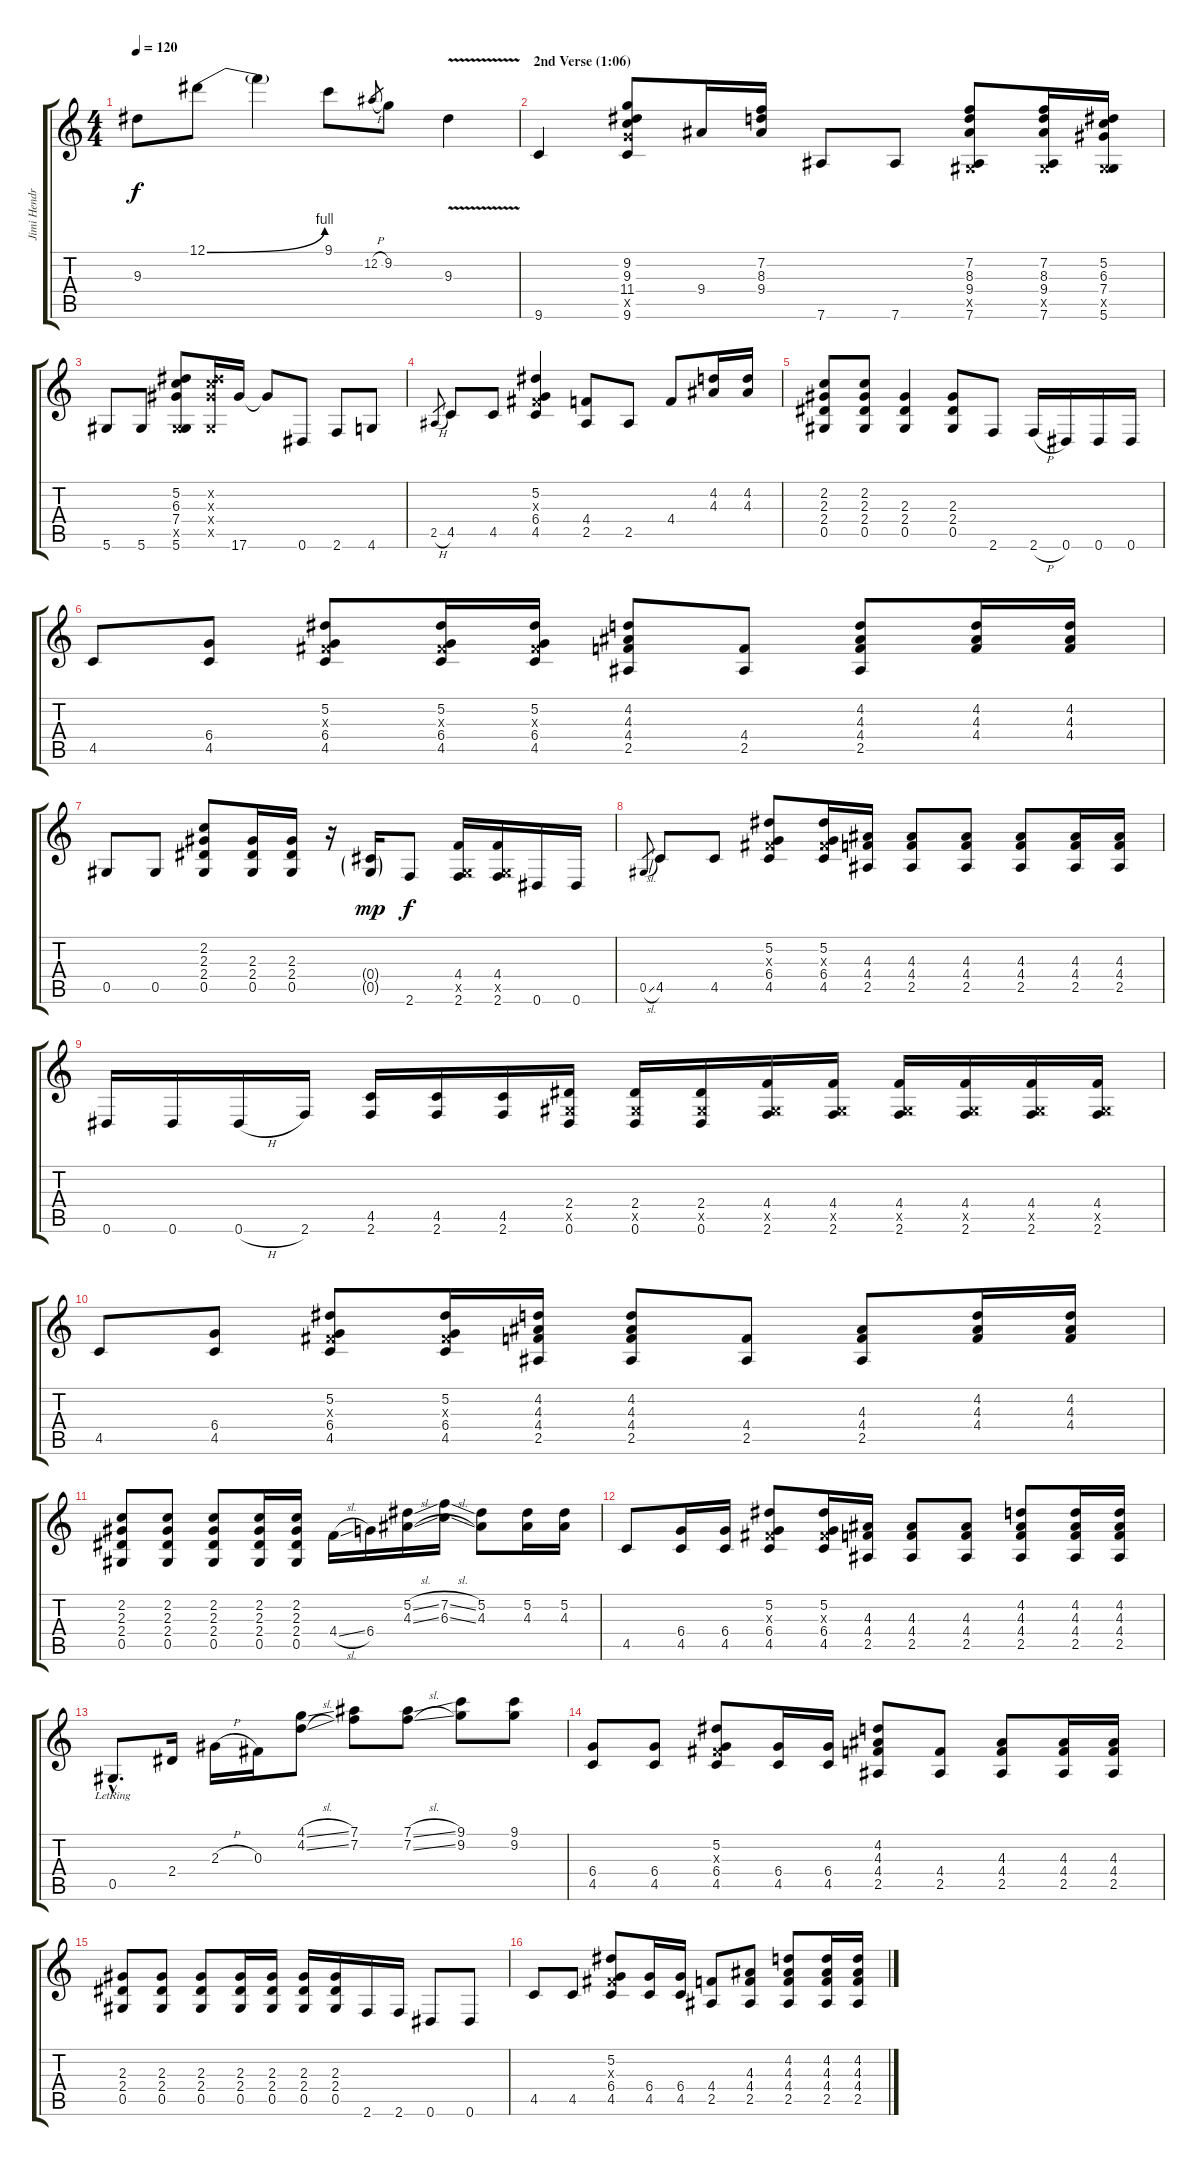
\track ("Jimi Hendrix" "Jimi Hendr") {instrument overdrivenguitar}
\staff {score tabs}
\tuning (Eb4 Bb3 Gb3 Db3 Ab2 Eb2) {hide}
\ts (4 4)
\tempo 120
\clef g2
\ks c
9.3.8{dy f} 12.1{be (bend 0 0 60 4)}.8 12.1{t}.4 9.1.8 12.2{h}.8{gr} 9.2.8 9.3{v}.4 |
\section ("" "2nd Verse (1:06)")
9.6.4 (9.2 9.3 11.4 11.5{x} 9.6).8 9.4.16 (7.2 8.3 9.4).16 7.6.8 7.6.8 (7.2 8.3 9.4 0.5{x} 7.6).8 (7.2 8.3 9.4 0.5{x} 7.6).16 (5.2 6.3 7.4 0.5{x} 5.6).16 |
5.6.8 5.6.8 (5.2 6.3 7.4 0.5{x} 5.6).8 (5.2{x} 6.3{x} 7.4{x} 0.5{x}).16 17.6.16 17.6{t}.8 0.6.8 2.6.8 4.6.8 |
2.5{h}.8{gr} 4.5.8 4.5.8 (5.2 0.3{x} 6.4 4.5).4 (4.4 2.5).8 2.5.8 4.4.8 (4.2 4.3).16 (4.2 4.3).16 |
(2.2 2.3 2.4 0.5).8 (2.2 2.3 2.4 0.5).8 (2.3 2.4 0.5).4 (2.3 2.4 0.5).8 2.6.8 2.6{h}.16 0.6.16 0.6.16 0.6.16 |
4.5.8 (6.4 4.5).8 (5.2 0.3{x} 6.4 4.5).8 (5.2 0.3{x} 6.4 4.5).16 (5.2 0.3{x} 6.4 4.5).16 (4.2 4.3 4.4 2.5).8 (4.4 2.5).8 (4.2 4.3 4.4 2.5).8 (4.2 4.3 4.4).16 (4.2 4.3 4.4).16 |
0.5.8 0.5.8 (2.2 2.3 2.4 0.5).8 (2.3 2.4 0.5).16 (2.3 2.4 0.5).16 r.16 (0.4{g} 0.5{g}).16{dy mp} 2.6.8{dy f} (4.4 0.5{x} 2.6).16 (4.4 0.5{x} 2.6).16 0.6.16 0.6.16 |
0.5{sl}.8{gr} 4.5.8 4.5.8 (5.2 0.3{x} 6.4 4.5).8 (5.2 0.3{x} 6.4 4.5).16 (4.3 4.4 2.5).16 (4.3 4.4 2.5).8 (4.3 4.4 2.5).8 (4.3 4.4 2.5).8 (4.3 4.4 2.5).16 (4.3 4.4 2.5).16 |
0.6.16 0.6.16 0.6{h}.16 2.6.16 (4.5 2.6).16 (4.5 2.6).16 (4.5 2.6).16 (2.4 0.5{x} 0.6).16 (2.4 0.5{x} 0.6).16 (2.4 0.5{x} 0.6).16 (4.4 0.5{x} 2.6).16 (4.4 0.5{x} 2.6).16 (4.4 0.5{x} 2.6).16 (4.4 0.5{x} 2.6).16 (4.4 0.5{x} 2.6).16 (4.4 0.5{x} 2.6).16 |
4.5.8 (6.4 4.5).8 (5.2 0.3{x} 6.4 4.5).8 (5.2 0.3{x} 6.4 4.5).16 (4.2 4.3 4.4 2.5).16 (4.2 4.3 4.4 2.5).8 (4.4 2.5).8 (4.3 4.4 2.5).8 (4.2 4.3 4.4).16 (4.2 4.3 4.4).16 |
(2.2 2.3 2.4 0.5).8 (2.2 2.3 2.4 0.5).8 (2.2 2.3 2.4 0.5).8 (2.2 2.3 2.4 0.5).16 (2.2 2.3 2.4 0.5).16 4.4{sl}.16 6.4.16 (5.2{sl} 4.3{sl}).16 (7.2{sl} 6.3{sl}).16 (5.2 4.3).8 (5.2 4.3).16 (5.2 4.3).16 |
4.5.8 (6.4 4.5).16 (6.4 4.5).16 (5.2 0.3{x} 6.4 4.5).8 (5.2 0.3{x} 6.4 4.5).16 (4.3 4.4 2.5).16 (4.3 4.4 2.5).8 (4.3 4.4 2.5).8 (4.2 4.3 4.4 2.5).8 (4.2 4.3 4.4 2.5).16 (4.2 4.3 4.4 2.5).16 |
0.5{hac lr}.8{d} 2.4.16 2.3{h}.16 0.3.16 (4.1{sl} 4.2{sl}).8 (7.1 7.2).8 (7.1{sl} 7.2{sl}).8 (9.1 9.2).8 (9.1 9.2).8 |
(6.4 4.5).8 (6.4 4.5).8 (5.2 0.3{x} 6.4 4.5).8 (6.4 4.5).16 (6.4 4.5).16 (4.2 4.3 4.4 2.5).8 (4.4 2.5).8 (4.3 4.4 2.5).8 (4.3 4.4 2.5).16 (4.3 4.4 2.5).16 |
(2.3 2.4 0.5).8 (2.3 2.4 0.5).8 (2.3 2.4 0.5).8 (2.3 2.4 0.5).16 (2.3 2.4 0.5).16 (2.3 2.4 0.5).16 (2.3 2.4 0.5).16 2.6.16 2.6.16 0.6.8 0.6.8 |
4.5.8 4.5.8 (5.2 0.3{x} 6.4 4.5).8 (6.4 4.5).16 (6.4 4.5).16 (4.4 2.5).8 (4.3 4.4 2.5).8 (4.2 4.3 4.4 2.5).8 (4.2 4.3 4.4 2.5).16 (4.2 4.3 4.4 2.5).16
